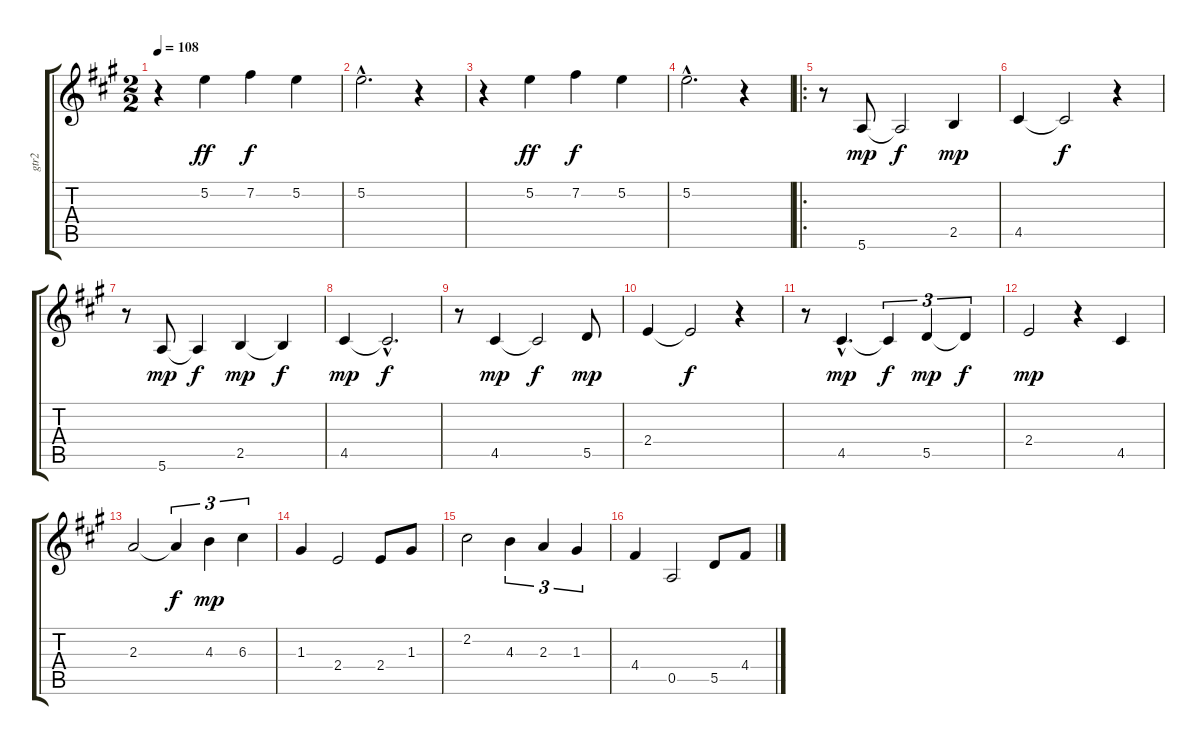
\track ("gtr2" "gtr2") {instrument acousticguitarnylon}
\staff {score tabs}
\tuning (E4 B3 G3 D3 A2 E2) {hide}
\ts (2 2)
\tempo 108
\clef g2
\ks a
r.4{dy ff instrument acousticguitarnylon} 5.2.4 7.2.4{dy f} 5.2.4 |
5.2{hac}.2{d} r.4 |
r.4 5.2.4{dy ff} 7.2.4{dy f} 5.2.4 |
5.2{hac}.2{d} r.4 |
\ro
r.8{instrument contrabass} 5.6.8{dy mp} 5.6{t}.2{dy f} 2.5.4{dy mp} |
4.5.4 4.5{t}.2{dy f} r.4 |
r.8 5.6.8{dy mp} 5.6{t}.4{dy f} 2.5.4{dy mp} 2.5{t}.4{dy f} |
4.5.4{dy mp} 4.5{hac t}.2{d dy f} |
r.8 4.5.4{dy mp} 4.5{t}.2{dy f} 5.5.8{dy mp} |
2.4.4 2.4{t}.2{dy f} r.4 |
r.8 4.5{hac}.4{d dy mp} 4.5{t}.4{tu (3 2) dy f} 5.5.4{tu (3 2) dy mp} 5.5{t}.4{tu (3 2) dy f} |
2.4.2{dy mp} r.4 4.5.4 |
2.3.2 2.3{t}.4{tu (3 2) dy f} 4.3.4{tu (3 2) dy mp} 6.3.4{tu (3 2)} |
1.3.4 2.4.2 2.4.8 1.3.8 |
2.2.2 4.3.4{tu (3 2)} 2.3.4{tu (3 2)} 1.3.4{tu (3 2)} |
4.4.4 0.5.2 5.5.8 4.4.8
